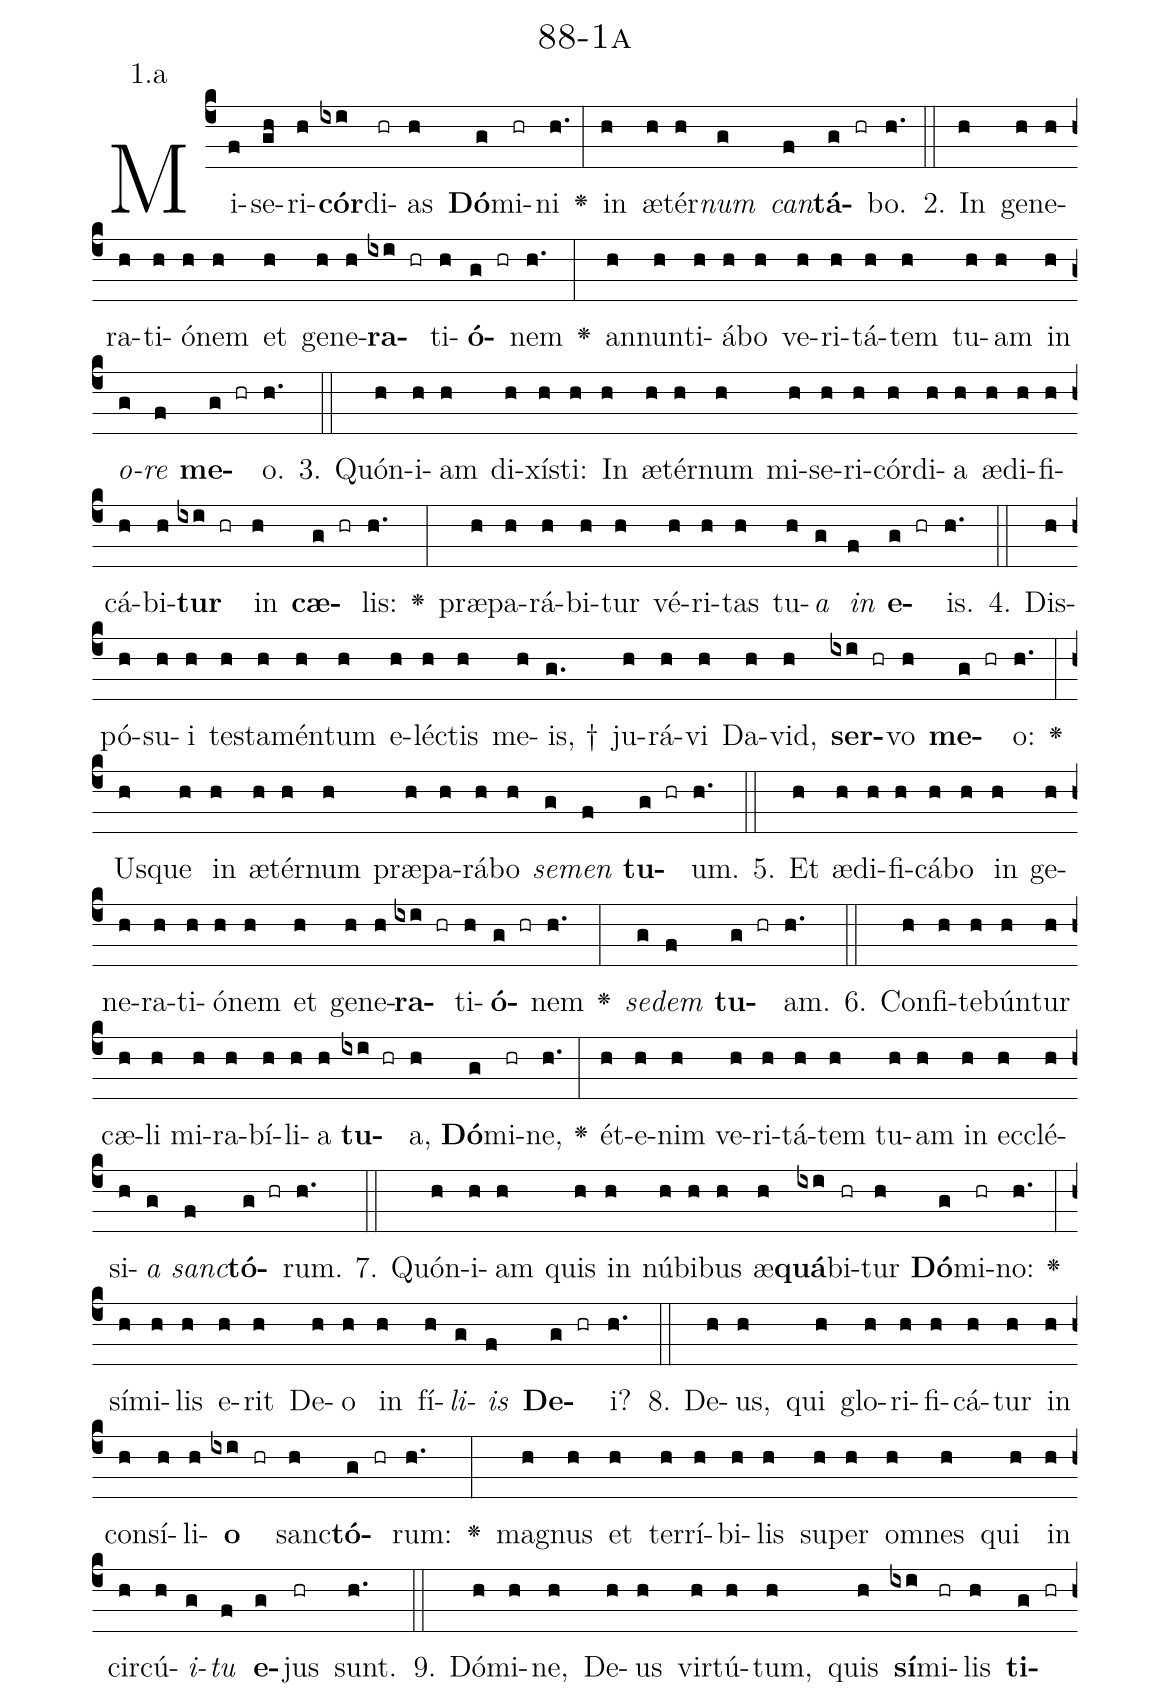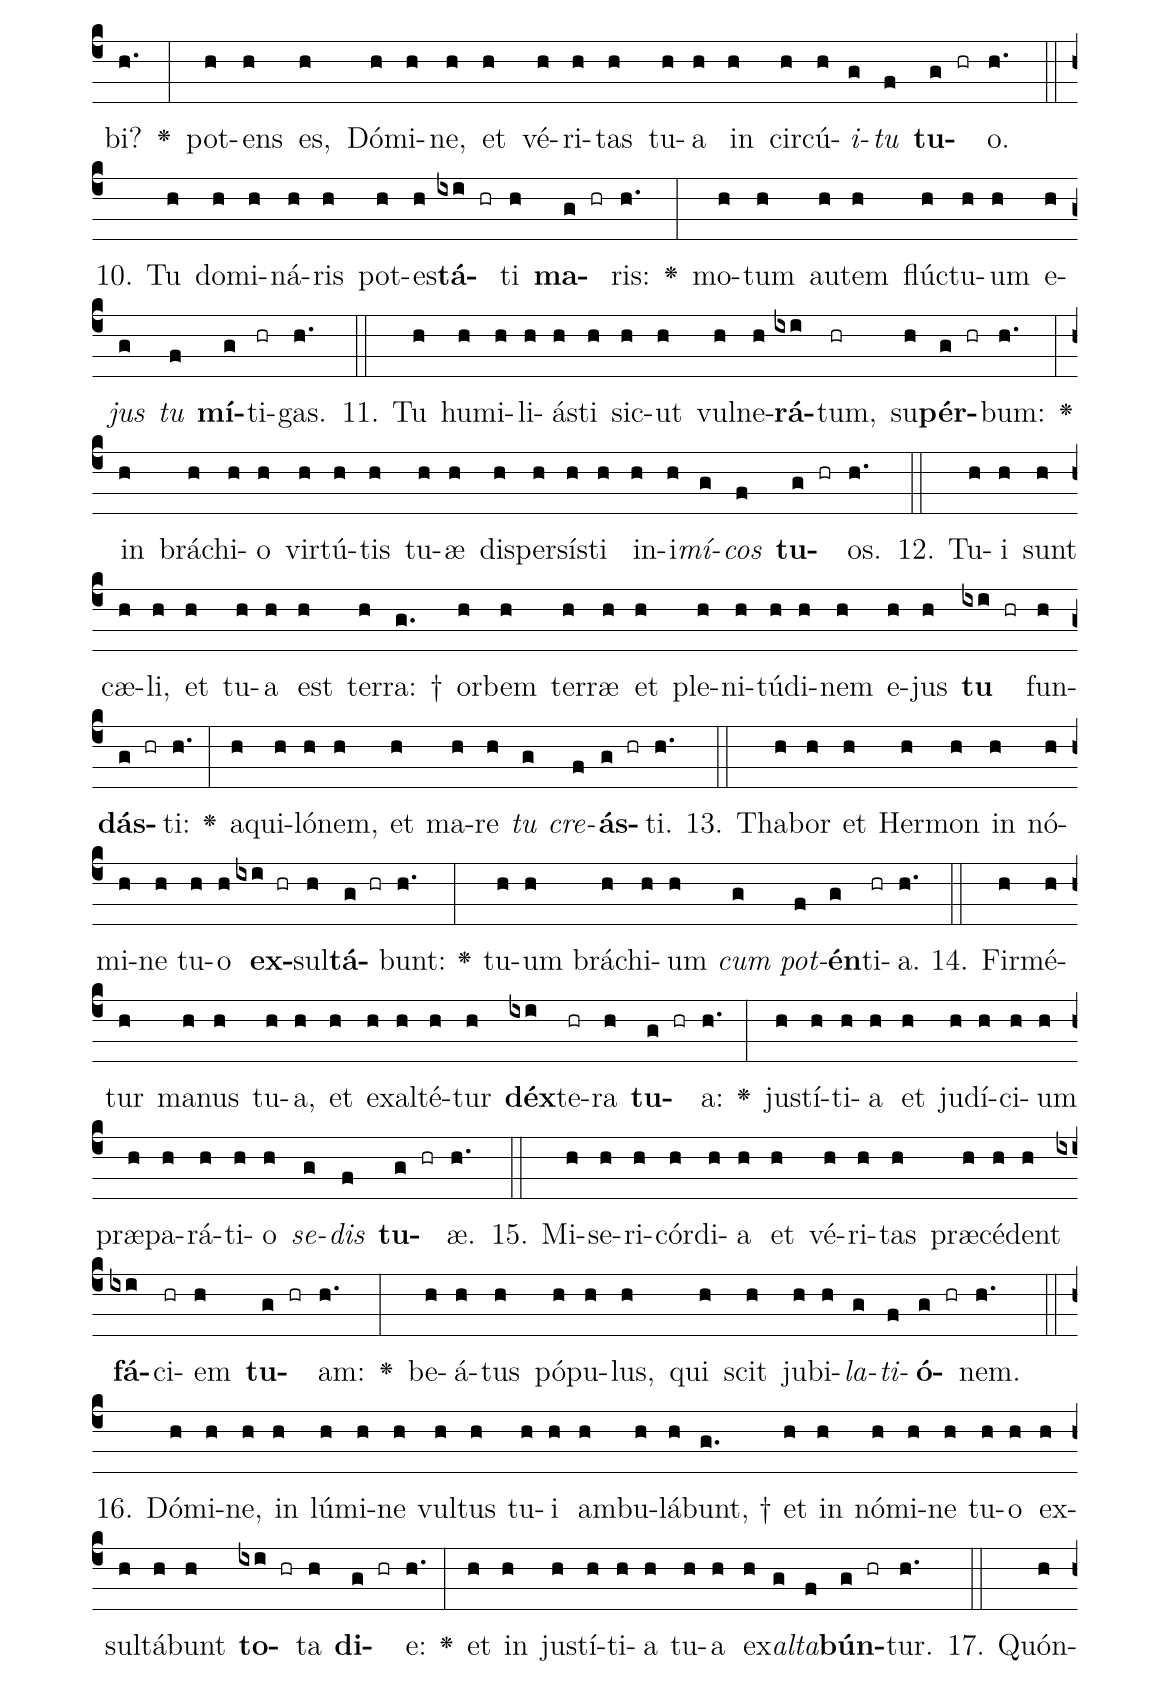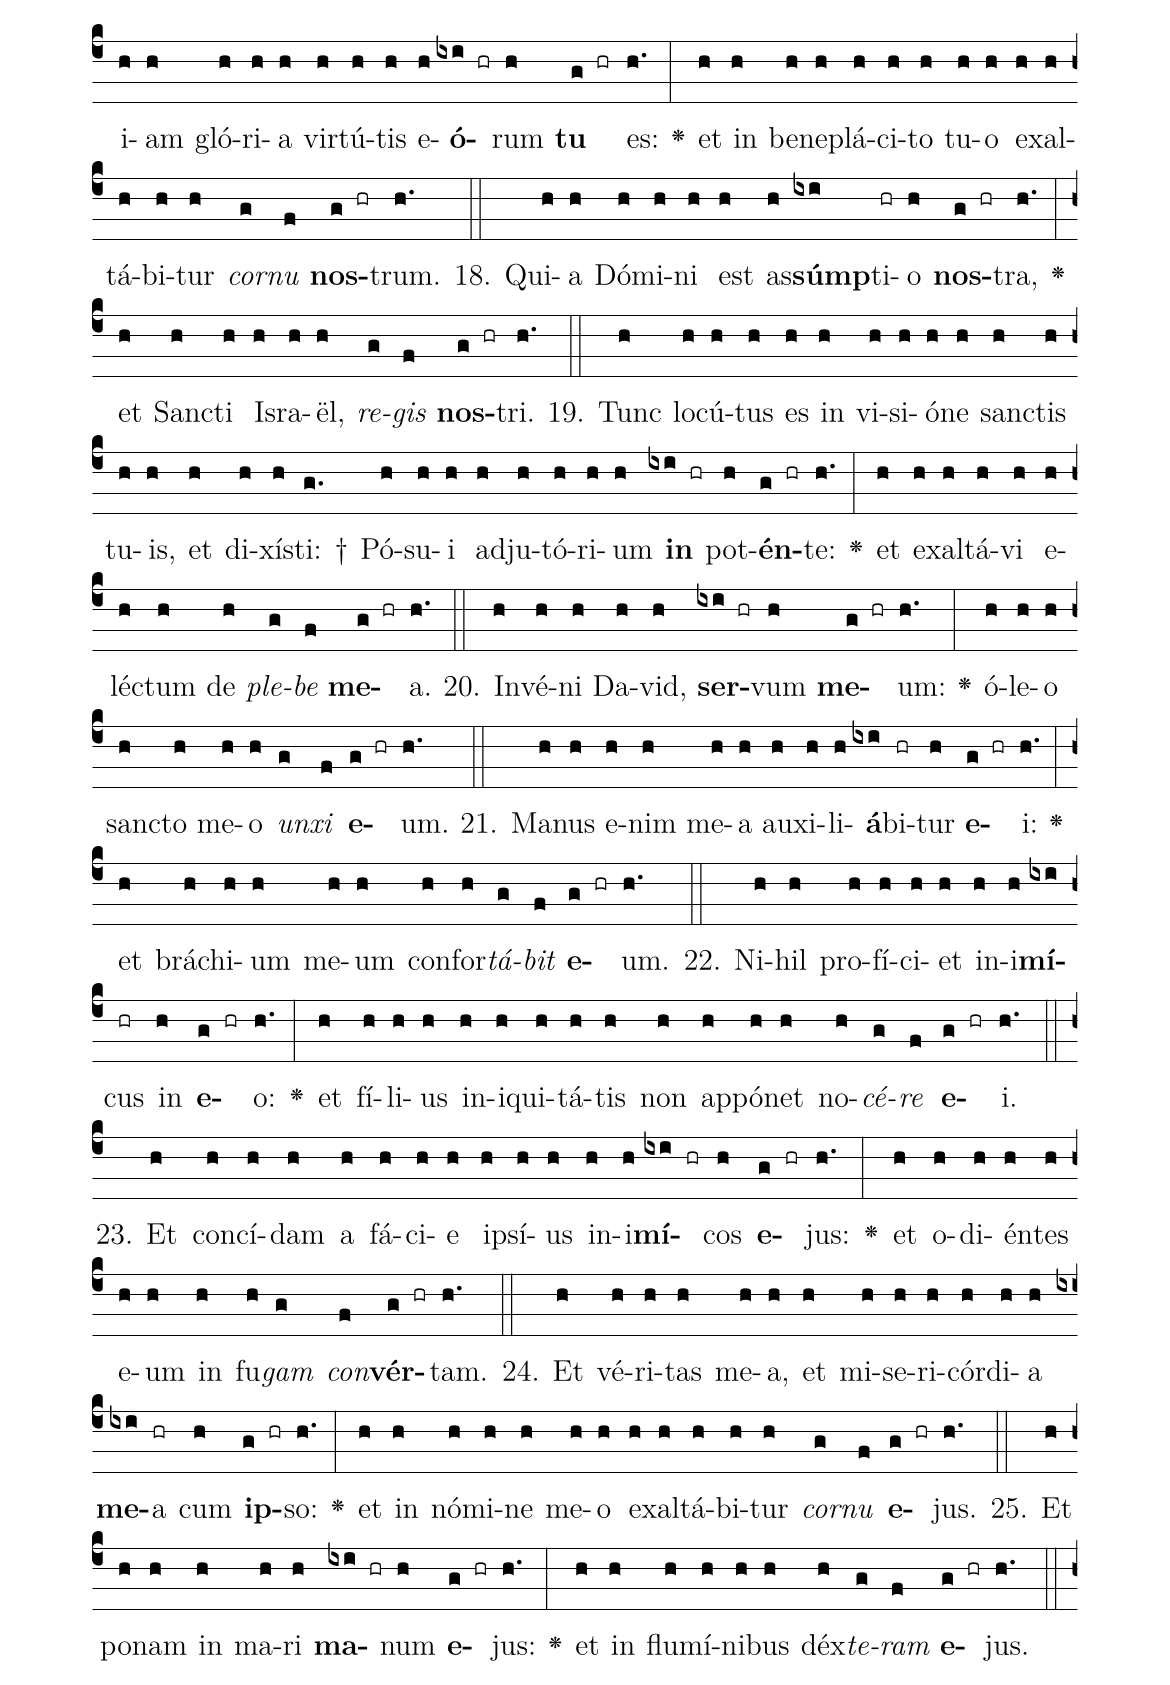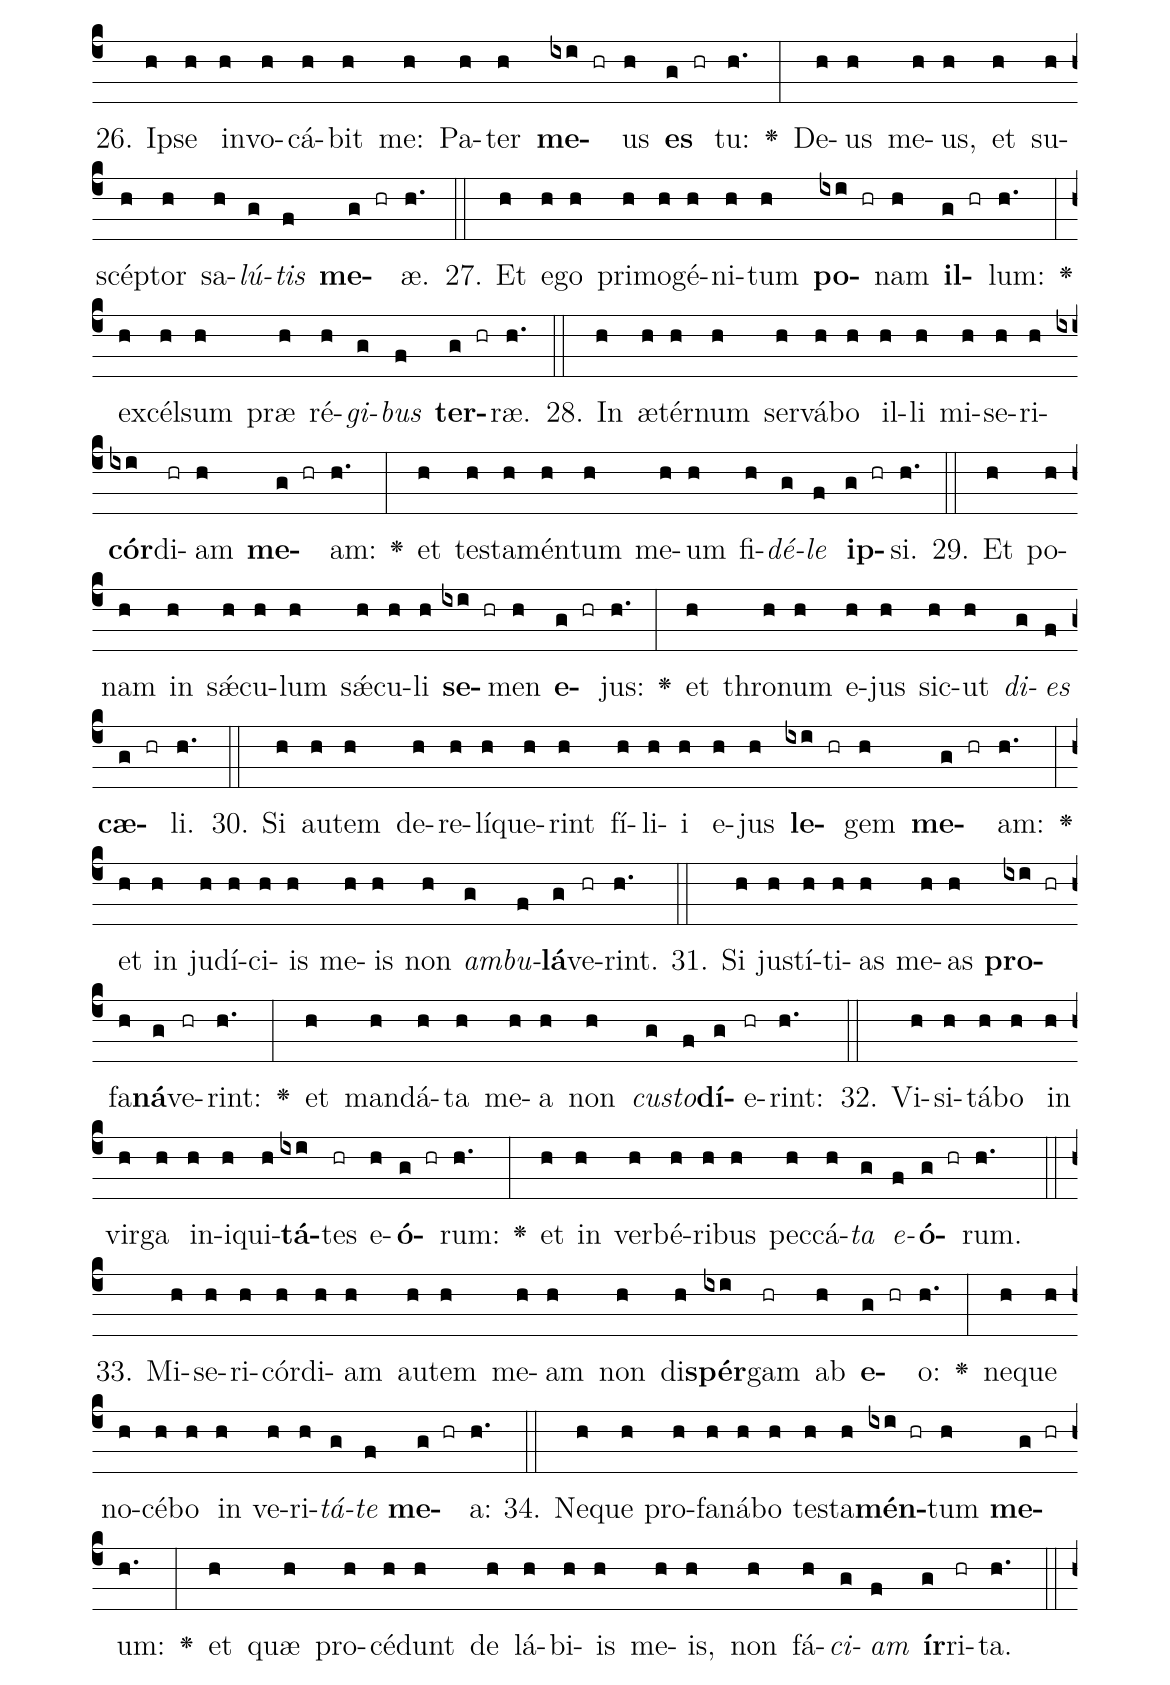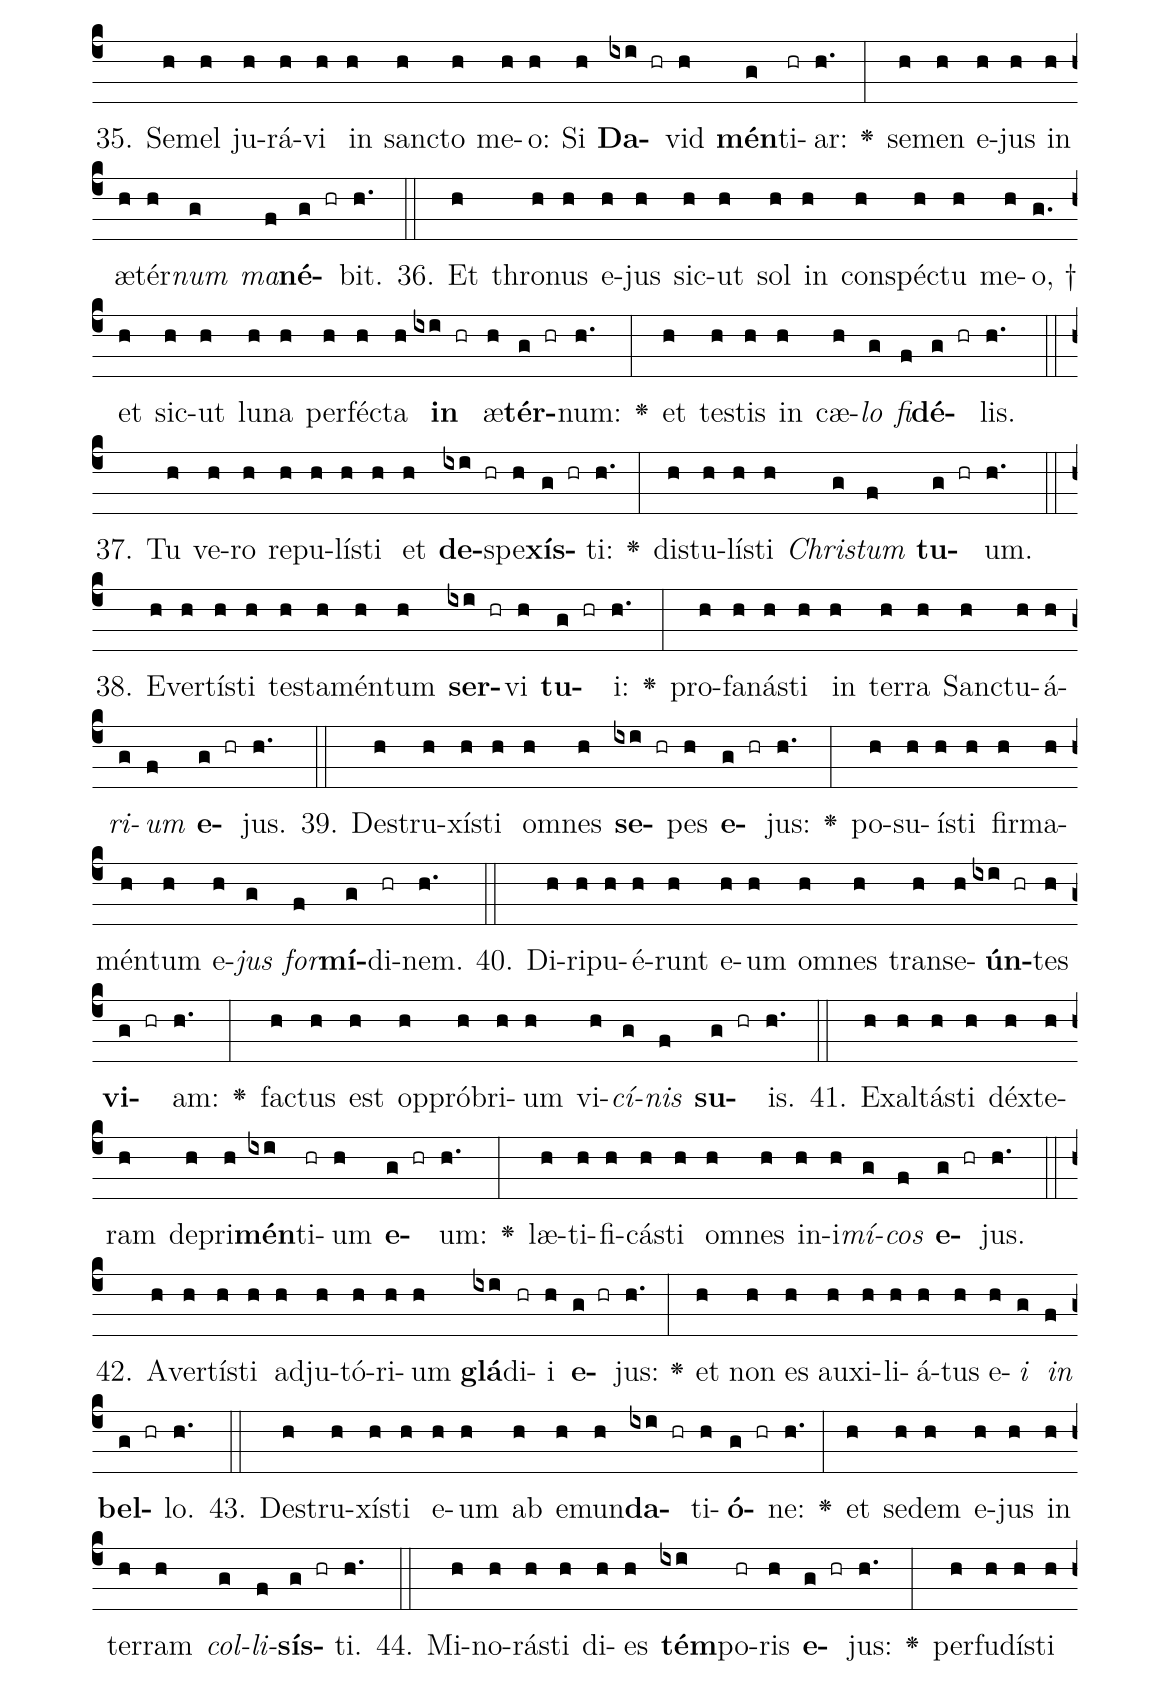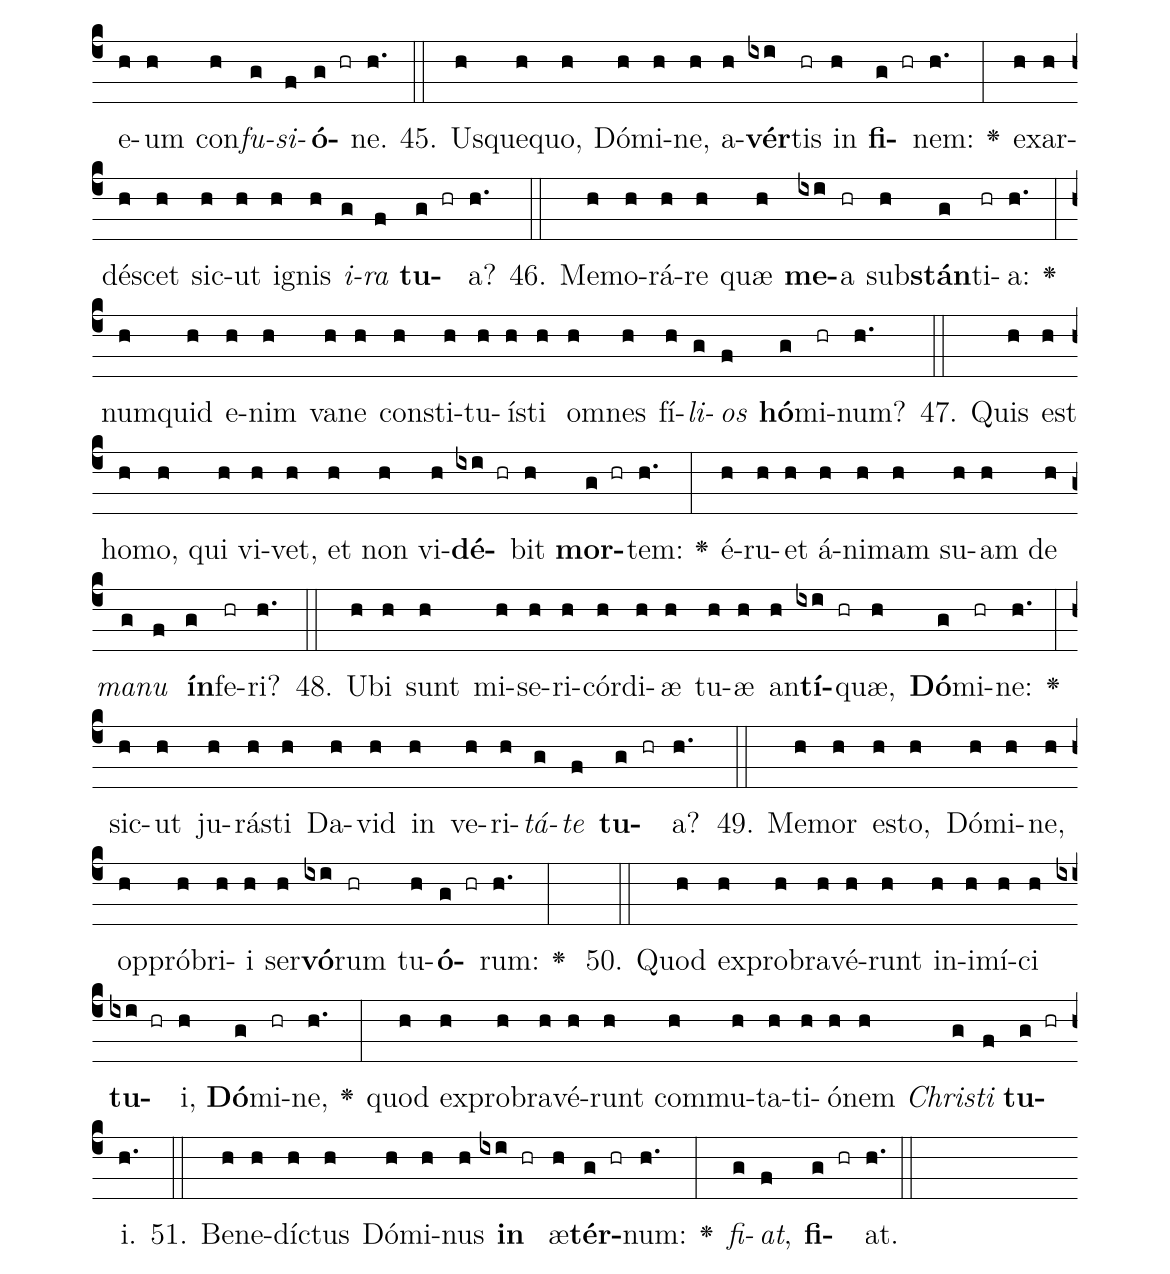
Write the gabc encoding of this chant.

name: 88-1a;
annotation: 1.a;
%%
(c4)Mi(f)se(gh)ri(h)<b>cór</b>(ixi)di(hr)as(h) <b>Dó</b>(g)mi(hr)ni(h.) <v>\greheightstar</v>(:) in(h) æ(h)tér(h)<i>num</i>(g) <i>can</i>(f)<b>tá</b>(g hr)bo.(h.) (::)
2. In(h) ge(h)ne(h)ra(h)ti(h)ó(h)nem(h) et(h) ge(h)ne(h)<b>ra</b>(ixi hr)ti(h)<b>ó</b>(g hr)nem(h.) <v>\greheightstar</v>(:) an(h)nun(h)ti(h)á(h)bo(h) ve(h)ri(h)tá(h)tem(h) tu(h)am(h) in(h) <i>o</i>(g)<i>re</i>(f) <b>me</b>(g hr)o.(h.) (::)
3. Quón(h)i(h)am(h) di(h)xís(h)ti:(h) In(h) æ(h)tér(h)num(h) mi(h)se(h)ri(h)cór(h)di(h)a(h) æ(h)di(h)fi(h)cá(h)bi(h)<b>tur</b>(ixi hr) in(h) <b>cæ</b>(g hr)lis:(h.) <v>\greheightstar</v>(:) præ(h)pa(h)rá(h)bi(h)tur(h) vé(h)ri(h)tas(h) tu(h)<i>a</i>(g) <i>in</i>(f) <b>e</b>(g hr)is.(h.) (::)
4. Dis(h)pó(h)su(h)i(h) tes(h)ta(h)mén(h)tum(h) e(h)léc(h)tis(h) me(h)is, †(g.) ju(h)rá(h)vi(h) Da(h)vid,(h) <b>ser</b>(ixi hr)vo(h) <b>me</b>(g hr)o:(h.) <v>\greheightstar</v>(:) Us(h)que(h) in(h) æ(h)tér(h)num(h) præ(h)pa(h)rá(h)bo(h) <i>se</i>(g)<i>men</i>(f) <b>tu</b>(g hr)um.(h.) (::)
5. Et(h) æ(h)di(h)fi(h)cá(h)bo(h) in(h) ge(h)ne(h)ra(h)ti(h)ó(h)nem(h) et(h) ge(h)ne(h)<b>ra</b>(ixi hr)ti(h)<b>ó</b>(g hr)nem(h.) <v>\greheightstar</v>(:) <i>se</i>(g)<i>dem</i>(f) <b>tu</b>(g hr)am.(h.) (::)
6. Con(h)fi(h)te(h)bún(h)tur(h) cæ(h)li(h) mi(h)ra(h)bí(h)li(h)a(h) <b>tu</b>(ixi hr)a,(h) <b>Dó</b>(g)mi(hr)ne,(h.) <v>\greheightstar</v>(:) ét(h)e(h)nim(h) ve(h)ri(h)tá(h)tem(h) tu(h)am(h) in(h) ec(h)clé(h)si(h)<i>a</i>(g) <i>sanc</i>(f)<b>tó</b>(g hr)rum.(h.) (::)
7. Quón(h)i(h)am(h) quis(h) in(h) nú(h)bi(h)bus(h) æ(h)<b>quá</b>(ixi)bi(hr)tur(h) <b>Dó</b>(g)mi(hr)no:(h.) <v>\greheightstar</v>(:) sí(h)mi(h)lis(h) e(h)rit(h) De(h)o(h) in(h) fí(h)<i>li</i>(g)<i>is</i>(f) <b>De</b>(g hr)i?(h.) (::)
8. De(h)us,(h) qui(h) glo(h)ri(h)fi(h)cá(h)tur(h) in(h) con(h)sí(h)li(h)<b>o</b>(ixi hr) sanc(h)<b>tó</b>(g hr)rum:(h.) <v>\greheightstar</v>(:) ma(h)gnus(h) et(h) ter(h)rí(h)bi(h)lis(h) su(h)per(h) om(h)nes(h) qui(h) in(h) cir(h)cú(h)<i>i</i>(g)<i>tu</i>(f) <b>e</b>(g)jus(hr) sunt.(h.) (::)
9. Dó(h)mi(h)ne,(h) De(h)us(h) vir(h)tú(h)tum,(h) quis(h) <b>sí</b>(ixi)mi(hr)lis(h) <b>ti</b>(g hr)bi?(h.) <v>\greheightstar</v>(:) pot(h)ens(h) es,(h) Dó(h)mi(h)ne,(h) et(h) vé(h)ri(h)tas(h) tu(h)a(h) in(h) cir(h)cú(h)<i>i</i>(g)<i>tu</i>(f) <b>tu</b>(g hr)o.(h.) (::)
10. Tu(h) do(h)mi(h)ná(h)ris(h) pot(h)es(h)<b>tá</b>(ixi hr)ti(h) <b>ma</b>(g hr)ris:(h.) <v>\greheightstar</v>(:) mo(h)tum(h) au(h)tem(h) flúc(h)tu(h)um(h) e(h)<i>jus</i>(g) <i>tu</i>(f) <b>mí</b>(g)ti(hr)gas.(h.) (::)
11. Tu(h) hu(h)mi(h)li(h)ás(h)ti(h) sic(h)ut(h) vul(h)ne(h)<b>rá</b>(ixi)tum,(hr) su(h)<b>pér</b>(g hr)bum:(h.) <v>\greheightstar</v>(:) in(h) brá(h)chi(h)o(h) vir(h)tú(h)tis(h) tu(h)æ(h) di(h)sper(h)sís(h)ti(h) in(h)i(h)<i>mí</i>(g)<i>cos</i>(f) <b>tu</b>(g hr)os.(h.) (::)
12. Tu(h)i(h) sunt(h) cæ(h)li,(h) et(h) tu(h)a(h) est(h) ter(h)ra: †(g.) or(h)bem(h) ter(h)ræ(h) et(h) ple(h)ni(h)tú(h)di(h)nem(h) e(h)jus(h) <b>tu</b>(ixi hr) fun(h)<b>dás</b>(g hr)ti:(h.) <v>\greheightstar</v>(:) a(h)qui(h)ló(h)nem,(h) et(h) ma(h)re(h) <i>tu</i>(g) <i>cre</i>(f)<b>ás</b>(g hr)ti.(h.) (::)
13. Tha(h)bor(h) et(h) Her(h)mon(h) in(h) nó(h)mi(h)ne(h) tu(h)o(h) <b>ex</b>(ixi hr)sul(h)<b>tá</b>(g hr)bunt:(h.) <v>\greheightstar</v>(:) tu(h)um(h) brá(h)chi(h)um(h) <i>cum</i>(g) <i>pot</i>(f)<b>én</b>(g)ti(hr)a.(h.) (::)
14. Fir(h)mé(h)tur(h) ma(h)nus(h) tu(h)a,(h) et(h) ex(h)al(h)té(h)tur(h) <b>déx</b>(ixi)te(hr)ra(h) <b>tu</b>(g hr)a:(h.) <v>\greheightstar</v>(:) jus(h)tí(h)ti(h)a(h) et(h) ju(h)dí(h)ci(h)um(h) præ(h)pa(h)rá(h)ti(h)o(h) <i>se</i>(g)<i>dis</i>(f) <b>tu</b>(g hr)æ.(h.) (::)
15. Mi(h)se(h)ri(h)cór(h)di(h)a(h) et(h) vé(h)ri(h)tas(h) præ(h)cé(h)dent(h) <b>fá</b>(ixi)ci(hr)em(h) <b>tu</b>(g hr)am:(h.) <v>\greheightstar</v>(:) be(h)á(h)tus(h) pó(h)pu(h)lus,(h) qui(h) scit(h) ju(h)bi(h)<i>la</i>(g)<i>ti</i>(f)<b>ó</b>(g hr)nem.(h.) (::)
16. Dó(h)mi(h)ne,(h) in(h) lú(h)mi(h)ne(h) vul(h)tus(h) tu(h)i(h) am(h)bu(h)lá(h)bunt, †(g.) et(h) in(h) nó(h)mi(h)ne(h) tu(h)o(h) ex(h)sul(h)tá(h)bunt(h) <b>to</b>(ixi hr)ta(h) <b>di</b>(g hr)e:(h.) <v>\greheightstar</v>(:) et(h) in(h) jus(h)tí(h)ti(h)a(h) tu(h)a(h) ex(h)<i>al</i>(g)<i>ta</i>(f)<b>bún</b>(g hr)tur.(h.) (::)
17. Quón(h)i(h)am(h) gló(h)ri(h)a(h) vir(h)tú(h)tis(h) e(h)<b>ó</b>(ixi hr)rum(h) <b>tu</b>(g hr) es:(h.) <v>\greheightstar</v>(:) et(h) in(h) be(h)ne(h)plá(h)ci(h)to(h) tu(h)o(h) ex(h)al(h)tá(h)bi(h)tur(h) <i>cor</i>(g)<i>nu</i>(f) <b>nos</b>(g hr)trum.(h.) (::)
18. Qui(h)a(h) Dó(h)mi(h)ni(h) est(h) as(h)<b>súmp</b>(ixi)ti(hr)o(h) <b>nos</b>(g hr)tra,(h.) <v>\greheightstar</v>(:) et(h) Sanc(h)ti(h) Is(h)ra(h)ël,(h) <i>re</i>(g)<i>gis</i>(f) <b>nos</b>(g hr)tri.(h.) (::)
19. Tunc(h) lo(h)cú(h)tus(h) es(h) in(h) vi(h)si(h)ó(h)ne(h) sanc(h)tis(h) tu(h)is,(h) et(h) di(h)xís(h)ti: †(g.) Pó(h)su(h)i(h) ad(h)ju(h)tó(h)ri(h)um(h) <b>in</b>(ixi hr) pot(h)<b>én</b>(g hr)te:(h.) <v>\greheightstar</v>(:) et(h) ex(h)al(h)tá(h)vi(h) e(h)léc(h)tum(h) de(h) <i>ple</i>(g)<i>be</i>(f) <b>me</b>(g hr)a.(h.) (::)
20. In(h)vé(h)ni(h) Da(h)vid,(h) <b>ser</b>(ixi hr)vum(h) <b>me</b>(g hr)um:(h.) <v>\greheightstar</v>(:) ó(h)le(h)o(h) sanc(h)to(h) me(h)o(h) <i>un</i>(g)<i>xi</i>(f) <b>e</b>(g hr)um.(h.) (::)
21. Ma(h)nus(h) e(h)nim(h) me(h)a(h) au(h)xi(h)li(h)<b>á</b>(ixi)bi(hr)tur(h) <b>e</b>(g hr)i:(h.) <v>\greheightstar</v>(:) et(h) brá(h)chi(h)um(h) me(h)um(h) con(h)for(h)<i>tá</i>(g)<i>bit</i>(f) <b>e</b>(g hr)um.(h.) (::)
22. Ni(h)hil(h) pro(h)fí(h)ci(h)et(h) in(h)i(h)<b>mí</b>(ixi)cus(hr) in(h) <b>e</b>(g hr)o:(h.) <v>\greheightstar</v>(:) et(h) fí(h)li(h)us(h) in(h)i(h)qui(h)tá(h)tis(h) non(h) ap(h)pó(h)net(h) no(h)<i>cé</i>(g)<i>re</i>(f) <b>e</b>(g hr)i.(h.) (::)
23. Et(h) con(h)cí(h)dam(h) a(h) fá(h)ci(h)e(h) ip(h)sí(h)us(h) in(h)i(h)<b>mí</b>(ixi hr)cos(h) <b>e</b>(g hr)jus:(h.) <v>\greheightstar</v>(:) et(h) o(h)di(h)én(h)tes(h) e(h)um(h) in(h) fu(h)<i>gam</i>(g) <i>con</i>(f)<b>vér</b>(g hr)tam.(h.) (::)
24. Et(h) vé(h)ri(h)tas(h) me(h)a,(h) et(h) mi(h)se(h)ri(h)cór(h)di(h)a(h) <b>me</b>(ixi)a(hr) cum(h) <b>ip</b>(g hr)so:(h.) <v>\greheightstar</v>(:) et(h) in(h) nó(h)mi(h)ne(h) me(h)o(h) ex(h)al(h)tá(h)bi(h)tur(h) <i>cor</i>(g)<i>nu</i>(f) <b>e</b>(g hr)jus.(h.) (::)
25. Et(h) po(h)nam(h) in(h) ma(h)ri(h) <b>ma</b>(ixi hr)num(h) <b>e</b>(g hr)jus:(h.) <v>\greheightstar</v>(:) et(h) in(h) flu(h)mí(h)ni(h)bus(h) déx(h)<i>te</i>(g)<i>ram</i>(f) <b>e</b>(g hr)jus.(h.) (::)
26. Ip(h)se(h) in(h)vo(h)cá(h)bit(h) me:(h) Pa(h)ter(h) <b>me</b>(ixi hr)us(h) <b>es</b>(g hr) tu:(h.) <v>\greheightstar</v>(:) De(h)us(h) me(h)us,(h) et(h) su(h)scép(h)tor(h) sa(h)<i>lú</i>(g)<i>tis</i>(f) <b>me</b>(g hr)æ.(h.) (::)
27. Et(h) e(h)go(h) pri(h)mo(h)gé(h)ni(h)tum(h) <b>po</b>(ixi hr)nam(h) <b>il</b>(g hr)lum:(h.) <v>\greheightstar</v>(:) ex(h)cél(h)sum(h) præ(h) ré(h)<i>gi</i>(g)<i>bus</i>(f) <b>ter</b>(g hr)ræ.(h.) (::)
28. In(h) æ(h)tér(h)num(h) ser(h)vá(h)bo(h) il(h)li(h) mi(h)se(h)ri(h)<b>cór</b>(ixi)di(hr)am(h) <b>me</b>(g hr)am:(h.) <v>\greheightstar</v>(:) et(h) tes(h)ta(h)mén(h)tum(h) me(h)um(h) fi(h)<i>dé</i>(g)<i>le</i>(f) <b>ip</b>(g hr)si.(h.) (::)
29. Et(h) po(h)nam(h) in(h) sǽ(h)cu(h)lum(h) sǽ(h)cu(h)li(h) <b>se</b>(ixi hr)men(h) <b>e</b>(g hr)jus:(h.) <v>\greheightstar</v>(:) et(h) thro(h)num(h) e(h)jus(h) sic(h)ut(h) <i>di</i>(g)<i>es</i>(f) <b>cæ</b>(g hr)li.(h.) (::)
30. Si(h) au(h)tem(h) de(h)re(h)lí(h)que(h)rint(h) fí(h)li(h)i(h) e(h)jus(h) <b>le</b>(ixi hr)gem(h) <b>me</b>(g hr)am:(h.) <v>\greheightstar</v>(:) et(h) in(h) ju(h)dí(h)ci(h)is(h) me(h)is(h) non(h) <i>am</i>(g)<i>bu</i>(f)<b>lá</b>(g)ve(hr)rint.(h.) (::)
31. Si(h) jus(h)tí(h)ti(h)as(h) me(h)as(h) <b>pro</b>(ixi hr)fa(h)<b>ná</b>(g)ve(hr)rint:(h.) <v>\greheightstar</v>(:) et(h) man(h)dá(h)ta(h) me(h)a(h) non(h) <i>cus</i>(g)<i>to</i>(f)<b>dí</b>(g)e(hr)rint:(h.) (::)
32. Vi(h)si(h)tá(h)bo(h) in(h) vir(h)ga(h) in(h)i(h)qui(h)<b>tá</b>(ixi)tes(hr) e(h)<b>ó</b>(g hr)rum:(h.) <v>\greheightstar</v>(:) et(h) in(h) ver(h)bé(h)ri(h)bus(h) pec(h)cá(h)<i>ta</i>(g) <i>e</i>(f)<b>ó</b>(g hr)rum.(h.) (::)
33. Mi(h)se(h)ri(h)cór(h)di(h)am(h) au(h)tem(h) me(h)am(h) non(h) di(h)<b>spér</b>(ixi)gam(hr) ab(h) <b>e</b>(g hr)o:(h.) <v>\greheightstar</v>(:) ne(h)que(h) no(h)cé(h)bo(h) in(h) ve(h)ri(h)<i>tá</i>(g)<i>te</i>(f) <b>me</b>(g hr)a:(h.) (::)
34. Ne(h)que(h) pro(h)fa(h)ná(h)bo(h) tes(h)ta(h)<b>mén</b>(ixi hr)tum(h) <b>me</b>(g hr)um:(h.) <v>\greheightstar</v>(:) et(h) quæ(h) pro(h)cé(h)dunt(h) de(h) lá(h)bi(h)is(h) me(h)is,(h) non(h) fá(h)<i>ci</i>(g)<i>am</i>(f) <b>ír</b>(g)ri(hr)ta.(h.) (::)
35. Se(h)mel(h) ju(h)rá(h)vi(h) in(h) sanc(h)to(h) me(h)o:(h) Si(h) <b>Da</b>(ixi hr)vid(h) <b>mén</b>(g)ti(hr)ar:(h.) <v>\greheightstar</v>(:) se(h)men(h) e(h)jus(h) in(h) æ(h)tér(h)<i>num</i>(g) <i>ma</i>(f)<b>né</b>(g hr)bit.(h.) (::)
36. Et(h) thro(h)nus(h) e(h)jus(h) sic(h)ut(h) sol(h) in(h) con(h)spéc(h)tu(h) me(h)o, †(g.) et(h) sic(h)ut(h) lu(h)na(h) per(h)féc(h)ta(h) <b>in</b>(ixi hr) æ(h)<b>tér</b>(g hr)num:(h.) <v>\greheightstar</v>(:) et(h) tes(h)tis(h) in(h) cæ(h)<i>lo</i>(g) <i>fi</i>(f)<b>dé</b>(g hr)lis.(h.) (::)
37. Tu(h) ve(h)ro(h) re(h)pu(h)lís(h)ti(h) et(h) <b>de</b>(ixi hr)spe(h)<b>xís</b>(g hr)ti:(h.) <v>\greheightstar</v>(:) dis(h)tu(h)lís(h)ti(h) <i>Chris</i>(g)<i>tum</i>(f) <b>tu</b>(g hr)um.(h.) (::)
38. E(h)ver(h)tís(h)ti(h) tes(h)ta(h)mén(h)tum(h) <b>ser</b>(ixi hr)vi(h) <b>tu</b>(g hr)i:(h.) <v>\greheightstar</v>(:) pro(h)fa(h)nás(h)ti(h) in(h) ter(h)ra(h) Sanc(h)tu(h)á(h)<i>ri</i>(g)<i>um</i>(f) <b>e</b>(g hr)jus.(h.) (::)
39. De(h)stru(h)xís(h)ti(h) om(h)nes(h) <b>se</b>(ixi hr)pes(h) <b>e</b>(g hr)jus:(h.) <v>\greheightstar</v>(:) po(h)su(h)ís(h)ti(h) fir(h)ma(h)mén(h)tum(h) e(h)<i>jus</i>(g) <i>for</i>(f)<b>mí</b>(g)di(hr)nem.(h.) (::)
40. Di(h)ri(h)pu(h)é(h)runt(h) e(h)um(h) om(h)nes(h) trans(h)e(h)<b>ún</b>(ixi hr)tes(h) <b>vi</b>(g hr)am:(h.) <v>\greheightstar</v>(:) fac(h)tus(h) est(h) op(h)pró(h)bri(h)um(h) vi(h)<i>cí</i>(g)<i>nis</i>(f) <b>su</b>(g hr)is.(h.) (::)
41. Ex(h)al(h)tás(h)ti(h) déx(h)te(h)ram(h) de(h)pri(h)<b>mén</b>(ixi)ti(hr)um(h) <b>e</b>(g hr)um:(h.) <v>\greheightstar</v>(:) læ(h)ti(h)fi(h)cás(h)ti(h) om(h)nes(h) in(h)i(h)<i>mí</i>(g)<i>cos</i>(f) <b>e</b>(g hr)jus.(h.) (::)
42. A(h)ver(h)tís(h)ti(h) ad(h)ju(h)tó(h)ri(h)um(h) <b>glá</b>(ixi)di(hr)i(h) <b>e</b>(g hr)jus:(h.) <v>\greheightstar</v>(:) et(h) non(h) es(h) au(h)xi(h)li(h)á(h)tus(h) e(h)<i>i</i>(g) <i>in</i>(f) <b>bel</b>(g hr)lo.(h.) (::)
43. De(h)stru(h)xís(h)ti(h) e(h)um(h) ab(h) e(h)mun(h)<b>da</b>(ixi hr)ti(h)<b>ó</b>(g hr)ne:(h.) <v>\greheightstar</v>(:) et(h) se(h)dem(h) e(h)jus(h) in(h) ter(h)ram(h) <i>col</i>(g)<i>li</i>(f)<b>sís</b>(g hr)ti.(h.) (::)
44. Mi(h)no(h)rás(h)ti(h) di(h)es(h) <b>tém</b>(ixi)po(hr)ris(h) <b>e</b>(g hr)jus:(h.) <v>\greheightstar</v>(:) per(h)fu(h)dís(h)ti(h) e(h)um(h) con(h)<i>fu</i>(g)<i>si</i>(f)<b>ó</b>(g hr)ne.(h.) (::)
45. Us(h)que(h)quo,(h) Dó(h)mi(h)ne,(h) a(h)<b>vér</b>(ixi)tis(hr) in(h) <b>fi</b>(g hr)nem:(h.) <v>\greheightstar</v>(:) ex(h)ar(h)dé(h)scet(h) sic(h)ut(h) i(h)gnis(h) <i>i</i>(g)<i>ra</i>(f) <b>tu</b>(g hr)a?(h.) (::)
46. Me(h)mo(h)rá(h)re(h) quæ(h) <b>me</b>(ixi)a(hr) sub(h)<b>stán</b>(g)ti(hr)a:(h.) <v>\greheightstar</v>(:) num(h)quid(h) e(h)nim(h) va(h)ne(h) con(h)sti(h)tu(h)ís(h)ti(h) om(h)nes(h) fí(h)<i>li</i>(g)<i>os</i>(f) <b>hó</b>(g)mi(hr)num?(h.) (::)
47. Quis(h) est(h) ho(h)mo,(h) qui(h) vi(h)vet,(h) et(h) non(h) vi(h)<b>dé</b>(ixi hr)bit(h) <b>mor</b>(g hr)tem:(h.) <v>\greheightstar</v>(:) é(h)ru(h)et(h) á(h)ni(h)mam(h) su(h)am(h) de(h) <i>ma</i>(g)<i>nu</i>(f) <b>ín</b>(g)fe(hr)ri?(h.) (::)
48. U(h)bi(h) sunt(h) mi(h)se(h)ri(h)cór(h)di(h)æ(h) tu(h)æ(h) an(h)<b>tí</b>(ixi hr)quæ,(h) <b>Dó</b>(g)mi(hr)ne:(h.) <v>\greheightstar</v>(:) sic(h)ut(h) ju(h)rás(h)ti(h) Da(h)vid(h) in(h) ve(h)ri(h)<i>tá</i>(g)<i>te</i>(f) <b>tu</b>(g hr)a?(h.) (::)
49. Me(h)mor(h) es(h)to,(h) Dó(h)mi(h)ne,(h) op(h)pró(h)bri(h)i(h) ser(h)<b>vó</b>(ixi)rum(hr) tu(h)<b>ó</b>(g hr)rum:(h.) <v>\greheightstar</v>(:)  (::)
50. Quod(h) ex(h)pro(h)bra(h)vé(h)runt(h) in(h)i(h)mí(h)ci(h) <b>tu</b>(ixi hr)i,(h) <b>Dó</b>(g)mi(hr)ne,(h.) <v>\greheightstar</v>(:) quod(h) ex(h)pro(h)bra(h)vé(h)runt(h) com(h)mu(h)ta(h)ti(h)ó(h)nem(h) <i>Chris</i>(g)<i>ti</i>(f) <b>tu</b>(g hr)i.(h.) (::)
51. Be(h)ne(h)díc(h)tus(h) Dó(h)mi(h)nus(h) <b>in</b>(ixi hr) æ(h)<b>tér</b>(g hr)num:(h.) <v>\greheightstar</v>(:) <i>fi</i>(g)<i>at</i>,(f) <b>fi</b>(g hr)at.(h.) (::)
